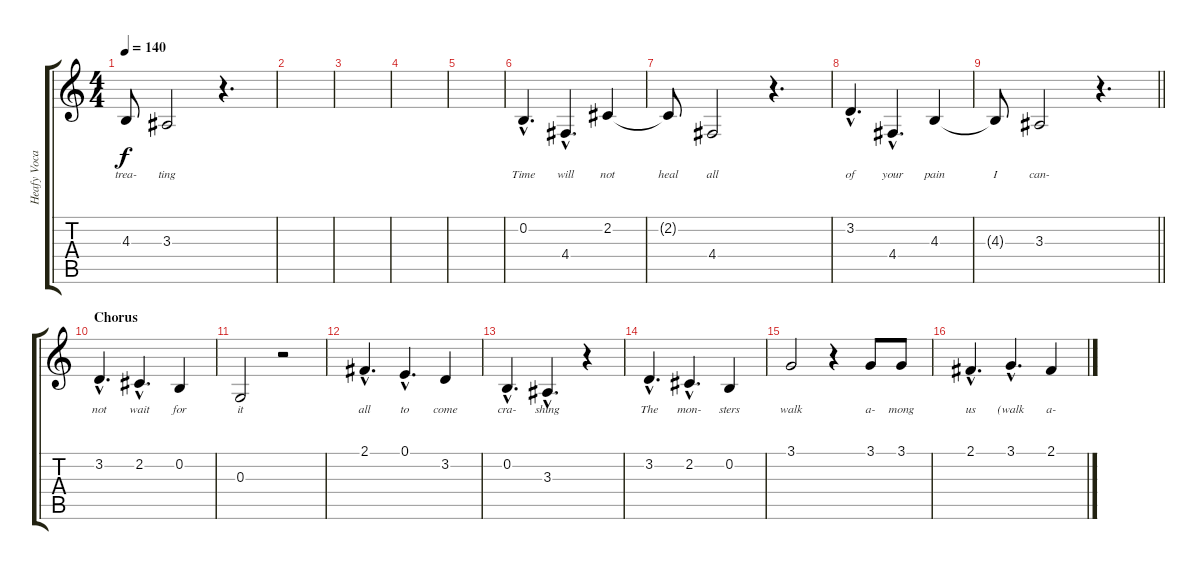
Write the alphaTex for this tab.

\track ("Heafy Vocals" "Heafy Voca") {instrument lead2sawtooth}
\staff {score tabs}
\tuning (E4 B3 G3 D3 A2 B1) {hide}
\ts (4 4)
\tempo 140
\clef g2
\ks c
4.3{t}.8{lyrics (0 "trea-") lyrics (1 "") lyrics (2 "") lyrics (3 "") lyrics (4 "") dy f} 3.3.2{lyrics (0 "ting") lyrics (1 "") lyrics (2 "") lyrics (3 "") lyrics (4 "")} r.4{d} |
|
|
|
|
0.2{hac}.4{d lyrics (0 "Time") lyrics (1 "") lyrics (2 "") lyrics (3 "") lyrics (4 "")} 4.4{hac}.4{d lyrics (0 "will") lyrics (1 "") lyrics (2 "") lyrics (3 "") lyrics (4 "")} 2.2.4{lyrics (0 "not") lyrics (1 "") lyrics (2 "") lyrics (3 "") lyrics (4 "")} |
2.2{t}.8{lyrics (0 "heal") lyrics (1 "") lyrics (2 "") lyrics (3 "") lyrics (4 "")} 4.4.2{lyrics (0 "all") lyrics (1 "") lyrics (2 "") lyrics (3 "") lyrics (4 "")} r.4{d} |
3.2{hac}.4{d lyrics (0 "of") lyrics (1 "") lyrics (2 "") lyrics (3 "") lyrics (4 "")} 4.4{hac}.4{d lyrics (0 "your") lyrics (1 "") lyrics (2 "") lyrics (3 "") lyrics (4 "")} 4.3.4{lyrics (0 "pain") lyrics (1 "") lyrics (2 "") lyrics (3 "") lyrics (4 "")} |
\barLineRight lightlight
4.3{t}.8{lyrics (0 "I") lyrics (1 "") lyrics (2 "") lyrics (3 "") lyrics (4 "")} 3.3.2{lyrics (0 "can-") lyrics (1 "") lyrics (2 "") lyrics (3 "") lyrics (4 "")} r.4{d} |
\section ("" "Chorus")
3.2{hac}.4{d lyrics (0 "not") lyrics (1 "") lyrics (2 "") lyrics (3 "") lyrics (4 "")} 2.2{hac}.4{d lyrics (0 "wait") lyrics (1 "") lyrics (2 "") lyrics (3 "") lyrics (4 "")} 0.2.4{lyrics (0 "for") lyrics (1 "") lyrics (2 "") lyrics (3 "") lyrics (4 "")} |
0.3.2{lyrics (0 "it") lyrics (1 "") lyrics (2 "") lyrics (3 "") lyrics (4 "")} r.2 |
2.1{hac}.4{d lyrics (0 "all") lyrics (1 "") lyrics (2 "") lyrics (3 "") lyrics (4 "")} 0.1{hac}.4{d lyrics (0 "to") lyrics (1 "") lyrics (2 "") lyrics (3 "") lyrics (4 "")} 3.2.4{lyrics (0 "come") lyrics (1 "") lyrics (2 "") lyrics (3 "") lyrics (4 "")} |
0.2{hac}.4{d lyrics (0 "cra-") lyrics (1 "") lyrics (2 "") lyrics (3 "") lyrics (4 "")} 3.3{hac}.4{d lyrics (0 "shing") lyrics (1 "") lyrics (2 "") lyrics (3 "") lyrics (4 "")} r.4 |
3.2{hac}.4{d lyrics (0 "The") lyrics (1 "") lyrics (2 "") lyrics (3 "") lyrics (4 "")} 2.2{hac}.4{d lyrics (0 "mon-") lyrics (1 "") lyrics (2 "") lyrics (3 "") lyrics (4 "")} 0.2.4{lyrics (0 "sters") lyrics (1 "") lyrics (2 "") lyrics (3 "") lyrics (4 "")} |
3.1.2{lyrics (0 "walk") lyrics (1 "") lyrics (2 "") lyrics (3 "") lyrics (4 "")} r.4 3.1.8{lyrics (0 "a-") lyrics (1 "") lyrics (2 "") lyrics (3 "") lyrics (4 "")} 3.1.8{lyrics (0 "mong") lyrics (1 "") lyrics (2 "") lyrics (3 "") lyrics (4 "")} |
2.1{hac}.4{d lyrics (0 "us") lyrics (1 "") lyrics (2 "") lyrics (3 "") lyrics (4 "")} 3.1{hac}.4{d lyrics (0 "(walk") lyrics (1 "") lyrics (2 "") lyrics (3 "") lyrics (4 "")} 2.1.4{lyrics (0 "a-") lyrics (1 "") lyrics (2 "") lyrics (3 "") lyrics (4 "")}
